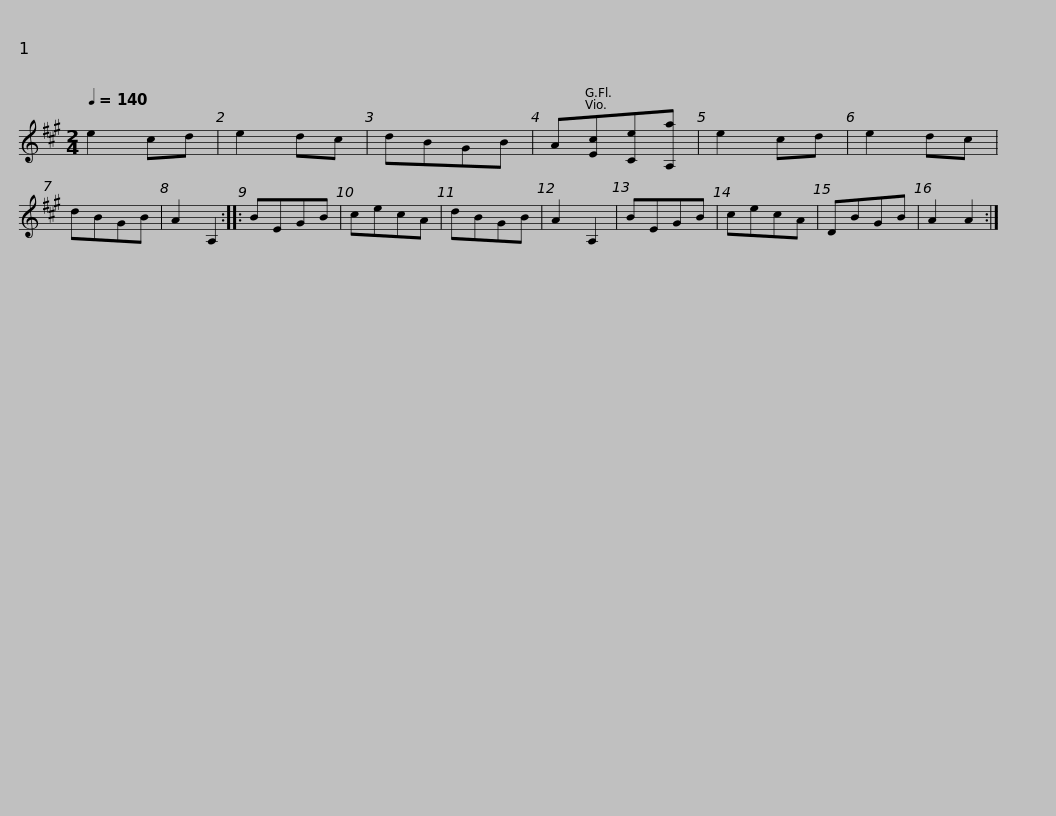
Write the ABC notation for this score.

X:1
L:1/8
Q:1/4=140
M:2/4
I:linebreak $
K:A
V:1 treble
V:1
 e2 cd | e2 dc | dBGB | A[Ec][Ce][A,a] | e2 cd | %5
 e2 dc | dBGB | A2 A,2 :: BEGB | cecA | %10
 dBGB | A2 A,2 |$ BEGB | cecA | DBGB | %15
 A2 A2 :| %16
